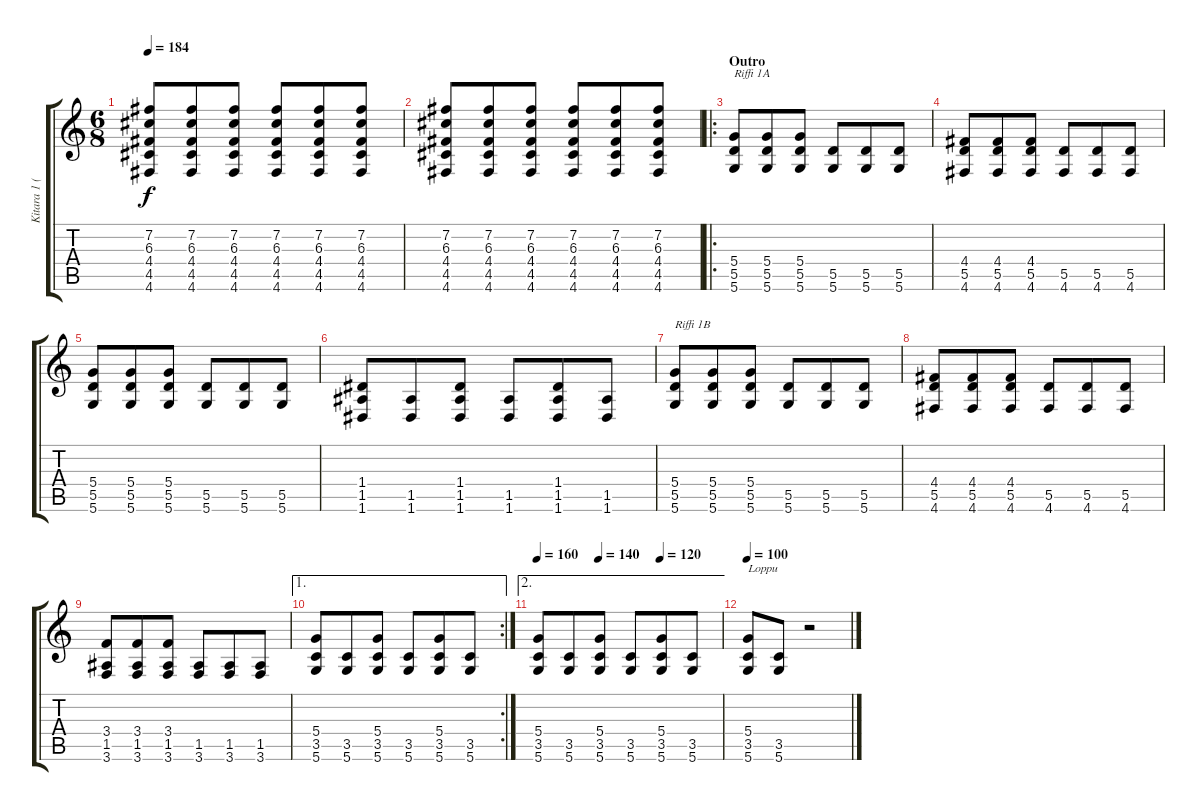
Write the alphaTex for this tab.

\track ("Kitara 1 (Kuisma)" "Kitara 1 (") {instrument distortionguitar}
\staff {score tabs}
\tuning (E4 B3 G3 D3 A2 D2) {hide}
\ts (6 8)
\tempo 184
\clef g2
\ks c
(7.2 6.3 4.4 4.5 4.6).8{dy f} (7.2 6.3 4.4 4.5 4.6).8 (7.2 6.3 4.4 4.5 4.6).8 (7.2 6.3 4.4 4.5 4.6).8 (7.2 6.3 4.4 4.5 4.6).8 (7.2 6.3 4.4 4.5 4.6).8 |
(7.2 6.3 4.4 4.5 4.6).8 (7.2 6.3 4.4 4.5 4.6).8 (7.2 6.3 4.4 4.5 4.6).8 (7.2 6.3 4.4 4.5 4.6).8 (7.2 6.3 4.4 4.5 4.6).8 (7.2 6.3 4.4 4.5 4.6).8 |
\ro
\section ("" "Outro")
(5.4 5.5 5.6).8{txt "Riffi 1A"} (5.4 5.5 5.6).8 (5.4 5.5 5.6).8 (5.5 5.6).8 (5.5 5.6).8 (5.5 5.6).8 |
(4.4 5.5 4.6).8 (4.4 5.5 4.6).8 (4.4 5.5 4.6).8 (5.5 4.6).8 (5.5 4.6).8 (5.5 4.6).8 |
(5.4 5.5 5.6).8 (5.4 5.5 5.6).8 (5.4 5.5 5.6).8 (5.5 5.6).8 (5.5 5.6).8 (5.5 5.6).8 |
(1.4 1.5 1.6).8 (1.5 1.6).8 (1.4 1.5 1.6).8 (1.5 1.6).8 (1.4 1.5 1.6).8 (1.5 1.6).8 |
(5.4 5.5 5.6).8{txt "Riffi 1B"} (5.4 5.5 5.6).8 (5.4 5.5 5.6).8 (5.5 5.6).8 (5.5 5.6).8 (5.5 5.6).8 |
(4.4 5.5 4.6).8 (4.4 5.5 4.6).8 (4.4 5.5 4.6).8 (5.5 4.6).8 (5.5 4.6).8 (5.5 4.6).8 |
(3.4 1.5 3.6).8 (3.4 1.5 3.6).8 (3.4 1.5 3.6).8 (1.5 3.6).8 (1.5 3.6).8 (1.5 3.6).8 |
\ae 1
\rc 2
(5.4 3.5 5.6).8 (3.5 5.6).8 (5.4 3.5 5.6).8 (3.5 5.6).8 (5.4 3.5 5.6).8 (3.5 5.6).8 |
\ae 2
\tempo 160
\tempo (140 0.3333333333333333)
\tempo (120 0.6666666666666666)
(5.4 3.5 5.6).8 (3.5 5.6).8 (5.4 3.5 5.6).8 (3.5 5.6).8 (5.4 3.5 5.6).8 (3.5 5.6).8 |
\tempo 100
(5.4 3.5 5.6).8{txt "Loppu"} (3.5 5.6).8 r.2
